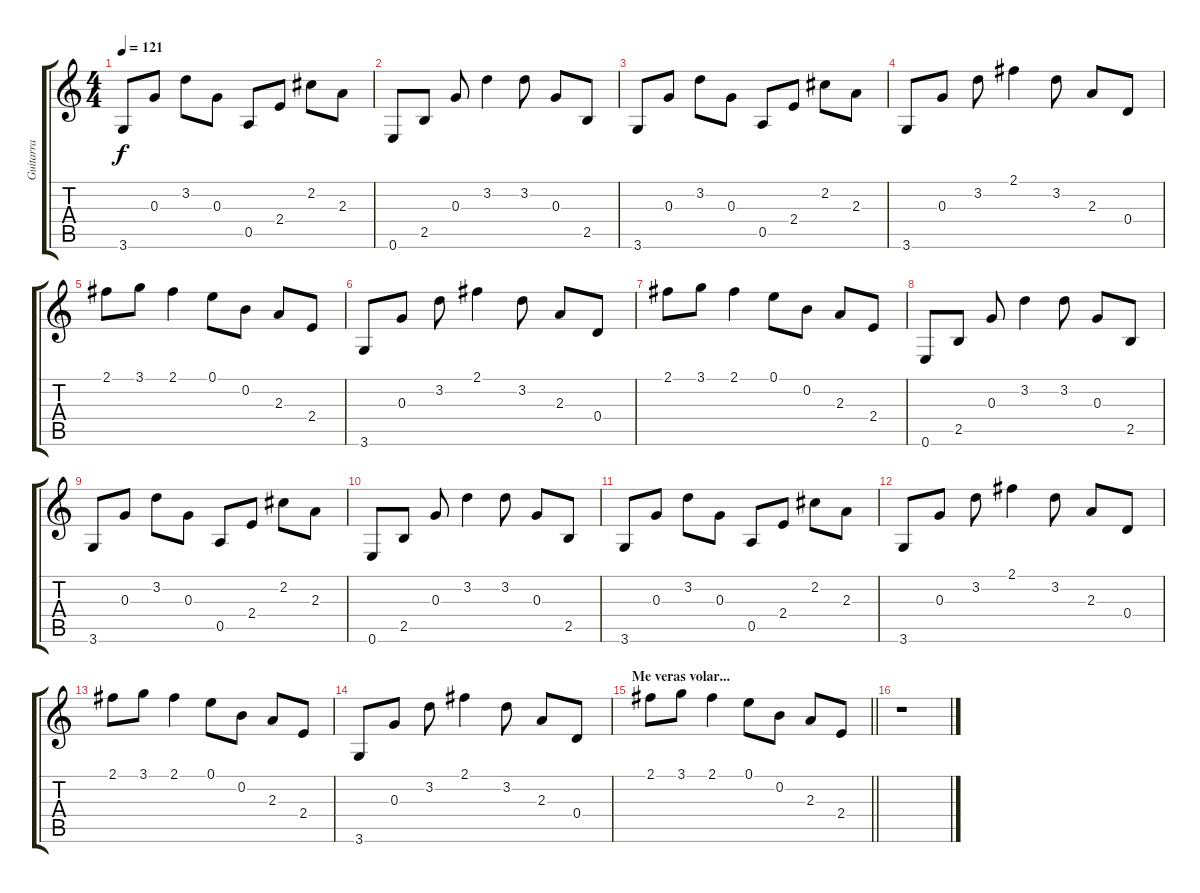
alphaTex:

\track ("Guitarra" "Guitarra") {instrument electricguitarclean}
\staff {score tabs}
\tuning (E4 B3 G3 D3 A2 E2) {hide}
\ts (4 4)
\tempo 121
\clef g2
\ks c
3.6.8{dy f} 0.3.8 3.2.8 0.3.8 0.5.8 2.4.8 2.2.8 2.3.8 |
0.6.8 2.5.8 0.3.8 3.2.4 3.2.8 0.3.8 2.5.8 |
3.6.8 0.3.8 3.2.8 0.3.8 0.5.8 2.4.8 2.2.8 2.3.8 |
3.6.8 0.3.8 3.2.8 2.1.4 3.2.8 2.3.8 0.4.8 |
2.1.8 3.1.8 2.1.4 0.1.8 0.2.8 2.3.8 2.4.8 |
3.6.8 0.3.8 3.2.8 2.1.4 3.2.8 2.3.8 0.4.8 |
2.1.8 3.1.8 2.1.4 0.1.8 0.2.8 2.3.8 2.4.8 |
0.6.8 2.5.8 0.3.8 3.2.4 3.2.8 0.3.8 2.5.8 |
3.6.8 0.3.8 3.2.8 0.3.8 0.5.8 2.4.8 2.2.8 2.3.8 |
0.6.8 2.5.8 0.3.8 3.2.4 3.2.8 0.3.8 2.5.8 |
3.6.8 0.3.8 3.2.8 0.3.8 0.5.8 2.4.8 2.2.8 2.3.8 |
3.6.8 0.3.8 3.2.8 2.1.4 3.2.8 2.3.8 0.4.8 |
2.1.8 3.1.8 2.1.4 0.1.8 0.2.8 2.3.8 2.4.8 |
3.6.8 0.3.8 3.2.8 2.1.4 3.2.8 2.3.8 0.4.8 |
\section ("" "Me veras volar...")
\barLineRight lightlight
2.1.8 3.1.8 2.1.4 0.1.8 0.2.8 2.3.8 2.4.8 |
r.1
